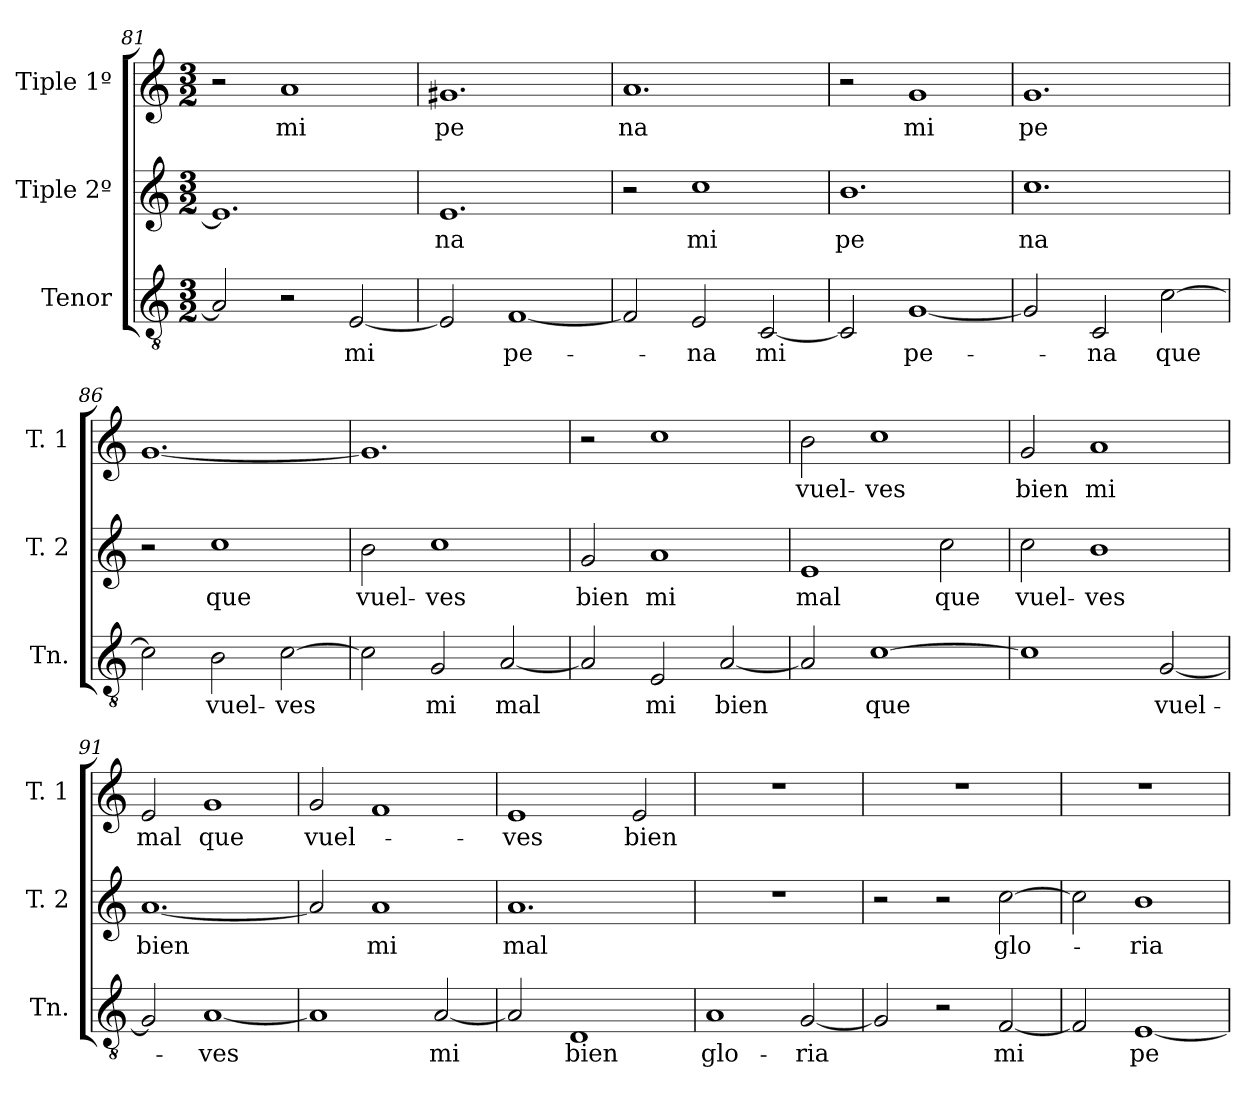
**kern	**text	**kern	**text	**kern	**text
*part3	*part3	*part2	*part2	*part1	*part1
*staff3	*staff3	*staff2	*staff2	*staff1	*staff1
*I"Tenor	*	*I"Tiple 2º	*	*I"Tiple 1º	*
*I'Tn.	*	*I'T. 2	*	*I'T. 1	*
*clefGv2	*	*clefG2	*	*clefG2	*
*M3/2	*	*M3/2	*	*M3/2	*
=81	=81	=81	=81	=81	=81
2A]	.	1.e]	.	2r	.
2r	.	.	.	1a	mi
[2E	mi	.	.	.	.
=82	=82	=82	=82	=82	=82
2E]	.	1.e	-na	1.g#X	pe
[1F	pe-	.	.	.	.
=83	=83	=83	=83	=83	=83
2F]	.	2r	.	1.a	-na
2E	-na	1cc	mi	.	.
[2C	mi	.	.	.	.
=84	=84	=84	=84	=84	=84
2C]	.	1.b	pe	2r	.
[1G	pe-	.	.	1g	mi
=85	=85	=85	=85	=85	=85
2G]	.	1.cc	-na	1.g	pe
2C	-na	.	.	.	.
[2c	que	.	.	.	.
=86	=86	=86	=86	=86	=86
2c]	.	2r	.	[1.g	.
2B	vuel-	1cc	que	.	.
[2c	-ves	.	.	.	.
=87	=87	=87	=87	=87	=87
2c]	.	2b	vuel-	1.g]	.
2G	mi	1cc	-ves	.	.
[2A	mal	.	.	.	.
=88	=88	=88	=88	=88	=88
2A]	.	2g	bien	2r	.
2E	mi	1a	mi	1cc	.
[2A	bien	.	.	.	.
=89	=89	=89	=89	=89	=89
2A]	.	1e	mal	2b	vuel-
[1c	que	.	.	1cc	-ves
.	.	2cc	que	.	.
=90	=90	=90	=90	=90	=90
1c]	.	2cc	vuel-	2g	bien
.	.	1b	-ves	1a	mi
[2G	vuel-	.	.	.	.
=91	=91	=91	=91	=91	=91
2G]	.	[1.a	bien	2e	mal
[1A	-ves	.	.	1g	que
=92	=92	=92	=92	=92	=92
1A]	.	2a]	.	2g	vuel-
.	.	1a	mi	1f	.
[2A	mi	.	.	.	.
=93	=93	=93	=93	=93	=93
2A]	.	1.a	mal	1e	-ves
1D	bien	.	.	.	.
.	.	.	.	2e	bien
=94	=94	=94	=94	=94	=94
1A	glo-	1.r	.	1.r	.
[2G	-ria	.	.	.	.
=95	=95	=95	=95	=95	=95
2G]	.	2r	.	1.r	.
2r	.	2r	.	.	.
[2F	mi	[2cc	glo-	.	.
=96	=96	=96	=96	=96	=96
2F]	.	2cc]	.	1.r	.
[1E	pe-	1b	-ria	.	.
=	=	=	=	=	=
*-	*-	*-	*-	*-	*-
